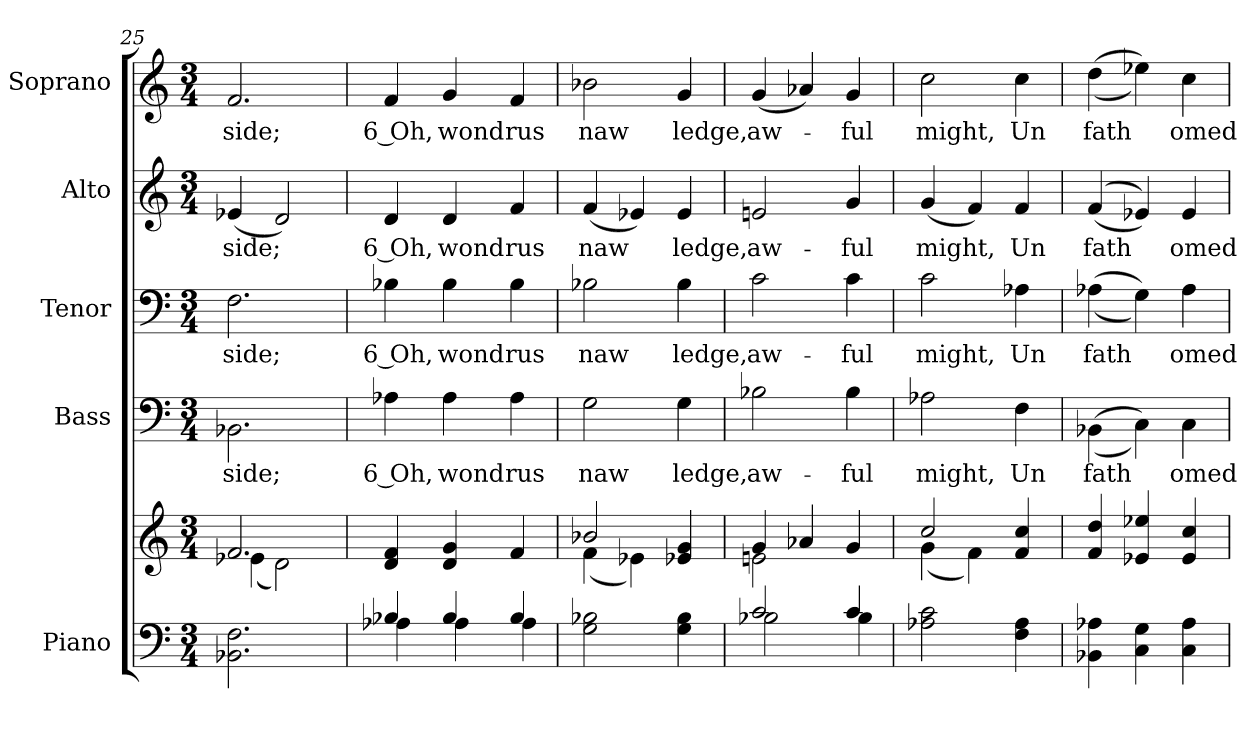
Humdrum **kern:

**kern	**kern	**kern	**text	**kern	**text	**kern	**text	**kern	**text
*part5	*part5	*part4	*part4	*part3	*part3	*part2	*part2	*part1	*part1
*staff6	*staff5	*staff4	*staff4	*staff3	*staff3	*staff2	*staff2	*staff1	*staff1
*I"Piano	*	*I"Bass	*	*I"Tenor	*	*I"Alto	*	*I"Soprano	*
*I'Pno.	*	*I'B.	*	*I'T.	*	*I'A.	*	*I'S.	*
*clefF4	*clefG2	*clefF4	*	*clefF4	*	*clefG2	*	*clefG2	*
*k[]	*k[]	*k[]	*	*k[]	*	*k[]	*	*k[]	*
*C:	*C:	*C:	*	*C:	*	*C:	*	*C:	*
*M3/4	*M3/4	*M3/4	*	*M3/4	*	*M3/4	*	*M3/4	*
=25	=25	=25	=25	=25	=25	=25	=25	=25	=25
*	*^	*	*	*	*	*	*	*	*
!	!	!	!	!LO:LY:b:color=#000000	!	!	!	!	!	!
!	!	!	!	!	!	!LO:LY:b:color=#000000	!	!	!	!
!	!	!	!	!	!	!	!	!LO:LY:b:color=#000000	!	!
!	!	!	!	!	!	!	!	!	!	!LO:LY:b:color=#000000
2.BB-Xi\ 2.Fi	2.fi/	(4e-Xi\	2.BB-Xi\	side;	2.Fi\	side;	(4e-Xi/	side;	2.fi/	side;
.	.	2di\)	.	.	.	.	2di/)	.	.	.
*	*v	*v	*	*	*	*	*	*	*	*
!!LO:PB:g=z
=26	=26	=26	=26	=26	=26	=26	=26	=26	=26
*^	*	*	*	*	*	*	*	*	*
*	*	*^	*	*	*	*	*	*	*	*
!	!	!	!	!	!LO:LY:b:color=#000000	!	!	!	!	!	!
*	*	*v	*v	*	*	*	*	*	*	*	*
*	*	*^	*	*	*	*	*	*	*	*
!	!	!	!	!	!	!	!LO:LY:b:color=#000000	!	!	!	!
*	*	*v	*v	*	*	*	*	*	*	*	*
*	*	*^	*	*	*	*	*	*	*	*
!	!	!	!	!	!	!	!	!	!LO:LY:b:color=#000000	!	!
*	*	*v	*v	*	*	*	*	*	*	*	*
*	*	*^	*	*	*	*	*	*	*	*
!	!	!	!	!	!	!	!	!	!	!	!LO:LY:b:color=#000000
*	*	*v	*v	*	*	*	*	*	*	*	*
4B-Xi/	4A-Xi\	4di/ 4fi	4A-Xi\	6 Oh,	4B-Xi\	6 Oh,	4di/	6 Oh,	4fi/	6 Oh,
!	!	!	!	!LO:LY:b:color=#000000	!	!	!	!	!	!
!	!	!	!	!	!	!LO:LY:b:color=#000000	!	!	!	!
!	!	!	!	!	!	!	!	!LO:LY:b:color=#000000	!	!
!	!	!	!	!	!	!	!	!	!	!LO:LY:b:color=#000000
4B-i/	4A-i\	4di/ 4gi	4A-i\	wond	4B-i\	wond	4di/	wond	4gi/	wond
!	!	!	!	!LO:LY:b:color=#000000	!	!	!	!	!	!
!	!	!	!	!	!	!LO:LY:b:color=#000000	!	!	!	!
!	!	!	!	!	!	!	!	!LO:LY:b:color=#000000	!	!
!	!	!	!	!	!	!	!	!	!	!LO:LY:b:color=#000000
4B-i/	4A-i\	4fi/	4A-i\	rus	4B-i\	rus	4fi/	rus	4fi/	rus
*v	*v	*	*	*	*	*	*	*	*	*
=27	=27	=27	=27	=27	=27	=27	=27	=27	=27
*	*^	*	*	*	*	*	*	*	*
*^	*	*	*	*	*	*	*	*	*	*
!	!	!	!	!	!LO:LY:b:color=#000000	!	!	!	!	!	!
*v	*v	*	*	*	*	*	*	*	*	*	*
*^	*	*	*	*	*	*	*	*	*	*
!	!	!	!	!	!	!	!LO:LY:b:color=#000000	!	!	!	!
*v	*v	*	*	*	*	*	*	*	*	*	*
*^	*	*	*	*	*	*	*	*	*	*
!	!	!	!	!	!	!	!	!	!LO:LY:b:color=#000000	!	!
*v	*v	*	*	*	*	*	*	*	*	*	*
*^	*	*	*	*	*	*	*	*	*	*
!	!	!	!	!	!	!	!	!	!	!	!LO:LY:b:color=#000000
*v	*v	*	*	*	*	*	*	*	*	*	*
2Gi\ 2B-Xi	2b-Xi/	(4fi\	2Gi\	naw	2B-Xi\	naw	(4fi/	naw	2b-Xi\	naw
.	.	4e-Xi\)	.	.	.	.	4e-Xi/)	.	.	.
!	!	!	!	!LO:LY:b:color=#000000	!	!	!	!	!	!
!	!	!	!	!	!	!LO:LY:b:color=#000000	!	!	!	!
!	!	!	!	!	!	!	!	!LO:LY:b:color=#000000	!	!
!	!	!	!	!	!	!	!	!	!	!LO:LY:b:color=#000000
4Gi\ 4B-i	4e-Xi/ 4gi	4ryy	4Gi\	ledge,	4B-i\	ledge,	4e-i/	ledge,	4gi/	ledge,
!!LO:PB:g=z
=28	=28	=28	=28	=28	=28	=28	=28	=28	=28	=28
*^	*	*	*	*	*	*	*	*	*	*
!	!	!	!	!	!LO:LY:b:color=#000000	!	!	!	!	!	!
!	!	!	!	!	!	!	!LO:LY:b:color=#000000	!	!	!	!
!	!	!	!	!	!	!	!	!	!LO:LY:b:color=#000000	!	!
!	!	!	!	!	!	!	!	!	!	!	!LO:LY:b:color=#000000
2ci/	2B-Xi\	4gi/	(2eni\	2B-Xi\	aw-	2ci\	aw-	2eni/	aw-	(4gi/	aw-
.	.	4a-Xi/	.	.	.	.	.	.	.	4a-Xi/)	.
!	!	!	!	!	!LO:LY:b:color=#000000	!	!	!	!	!	!
!	!	!	!	!	!	!	!LO:LY:b:color=#000000	!	!	!	!
!	!	!	!	!	!	!	!	!	!LO:LY:b:color=#000000	!	!
!	!	!	!	!	!	!	!	!	!	!	!LO:LY:b:color=#000000
4ci/	4B-i\	4gi/	4ryy	4B-i\	ful	4ci\	ful	4gi/	ful	4gi/	ful
*v	*v	*	*	*	*	*	*	*	*	*	*
=29	=29	=29	=29	=29	=29	=29	=29	=29	=29	=29
*^	*	*	*	*	*	*	*	*	*	*
!	!	!	!	!	!LO:LY:b:color=#000000	!	!	!	!	!	!
*v	*v	*	*	*	*	*	*	*	*	*	*
*^	*	*	*	*	*	*	*	*	*	*
!	!	!	!	!	!	!	!LO:LY:b:color=#000000	!	!	!	!
*v	*v	*	*	*	*	*	*	*	*	*	*
*^	*	*	*	*	*	*	*	*	*	*
!	!	!	!	!	!	!	!	!	!LO:LY:b:color=#000000	!	!
*v	*v	*	*	*	*	*	*	*	*	*	*
*^	*	*	*	*	*	*	*	*	*	*
!	!	!	!	!	!	!	!	!	!	!	!LO:LY:b:color=#000000
*v	*v	*	*	*	*	*	*	*	*	*	*
2A-Xi\ 2ci	2cci/	(4gi\	2A-Xi\	might,	2ci\	might,	(4gi/	might,	2cci\	might,
.	.	4fi\)	.	.	.	.	4fi/)	.	.	.
!	!	!	!	!LO:LY:b:color=#000000	!	!	!	!	!	!
!	!	!	!	!	!	!LO:LY:b:color=#000000	!	!	!	!
!	!	!	!	!	!	!	!	!LO:LY:b:color=#000000	!	!
!	!	!	!	!	!	!	!	!	!	!LO:LY:b:color=#000000
4Fi\ 4A-i	4fi/ 4cci	4ryy	4Fi\	Un	4A-Xi\	Un	4fi/	Un	4cci\	Un
*	*v	*v	*	*	*	*	*	*	*	*
!!LO:PB:g=z
=30	=30	=30	=30	=30	=30	=30	=30	=30	=30
*	*^	*	*	*	*	*	*	*	*
!	!	!	!	!LO:LY:b:color=#000000	!	!	!	!	!	!
*	*v	*v	*	*	*	*	*	*	*	*
*	*^	*	*	*	*	*	*	*	*
!	!	!	!	!	!	!LO:LY:b:color=#000000	!	!	!	!
*	*v	*v	*	*	*	*	*	*	*	*
*	*^	*	*	*	*	*	*	*	*
!	!	!	!	!	!	!	!	!LO:LY:b:color=#000000	!	!
*	*v	*v	*	*	*	*	*	*	*	*
*	*^	*	*	*	*	*	*	*	*
!	!	!	!	!	!	!	!	!	!	!LO:LY:b:color=#000000
*	*v	*v	*	*	*	*	*	*	*	*
4BB-Xi\ 4A-Xi	((4fi/ 4ddi	((4BB-Xi\	fath	((4A-Xi\	fath	((4fi/	fath	((4ddi\	fath
4Ci\ 4Gi	4e-Xi/ 4ee-Xi	4Ci\))	.	4Gi\))	.	4e-Xi/))	.	4ee-Xi\))	.
!	!	!	!LO:LY:b:color=#000000	!	!	!	!	!	!
!	!	!	!	!	!LO:LY:b:color=#000000	!	!	!	!
!	!	!	!	!	!	!	!LO:LY:b:color=#000000	!	!
!	!	!	!	!	!	!	!	!	!LO:LY:b:color=#000000
4Ci\ 4A-i	4e-i/ 4cci	4Ci\	omed	4A-i\	omed	4e-i/	omed	4cci\	omed
=	=	=	=	=	=	=	=	=	=
*-	*-	*-	*-	*-	*-	*-	*-	*-	*-
